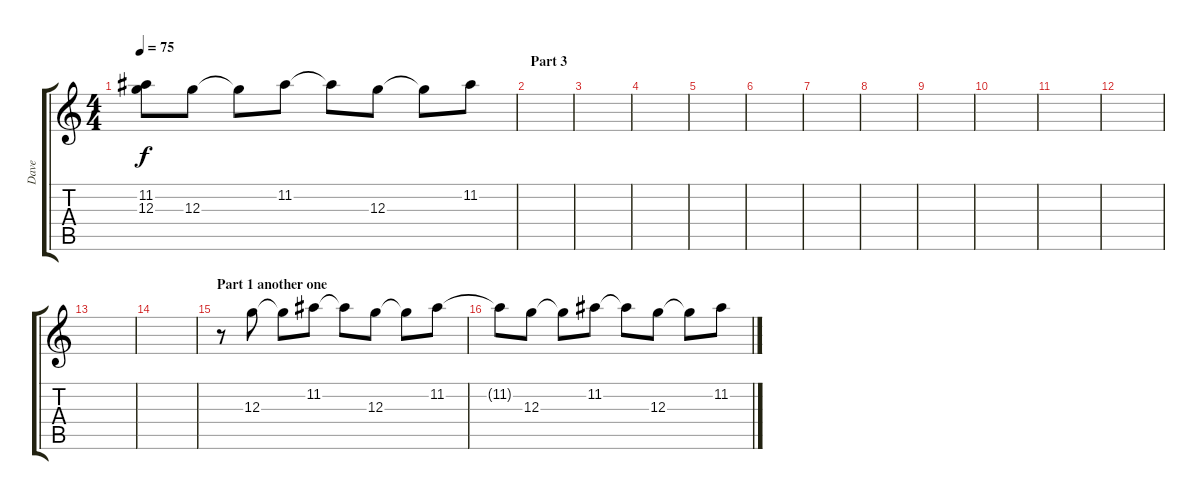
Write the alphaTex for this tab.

\track ("Dave" "Dave") {instrument acousticguitarsteel}
\staff {score tabs}
\tuning (E4 B3 G3 D3 A2 E2) {hide}
\ts (4 4)
\tempo 75
\clef g2
\ks c
(11.2{t} 12.3{t}).8{dy f} 12.3.8 12.3{t}.8 11.2.8 11.2{t}.8 12.3.8 12.3{t}.8 11.2.8 |
\section ("" "Part 3")
|
|
|
|
|
|
|
|
|
|
|
|
|
\section ("" "Part 1 another one")
r.8 12.3.8 12.3{t}.8 11.2.8 11.2{t}.8 12.3.8 12.3{t}.8 11.2.8 |
11.2{t}.8 12.3.8 12.3{t}.8 11.2.8 11.2{t}.8 12.3.8 12.3{t}.8 11.2.8
